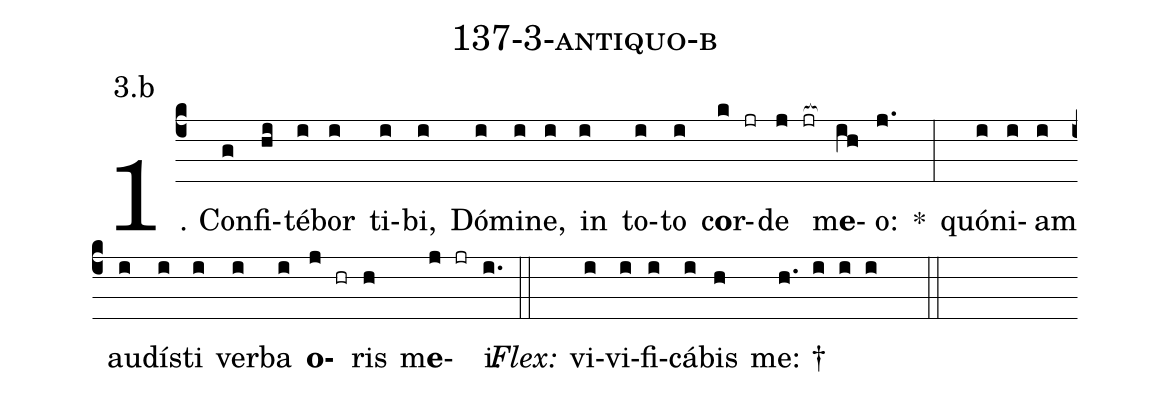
name: 137-3-antiquo-b;
annotation: 3.b;
%%
(c4)1. Con(g)fi(hi)té(i)bor(i) ti(i)bi,(i) Dó(i)mi(i)ne,(i) in(i) to(i)to(i) c<b>o</b>r(k jr)de(j jr[ocb:1{]) m<b>e</b>(ih[ocb:0}])o:(j.) *(:) quón(i)i(i)am(i) au(i)dís(i)ti(i) ver(i)ba(i) <b>o</b>(j hr)ris(h) m<b>e</b>(j jr)i.(i.) (::)
<i>Flex:</i>()  vi(i)vi(i)fi(i)cá(i)bis(h) me: †(h. i i i  ::)
